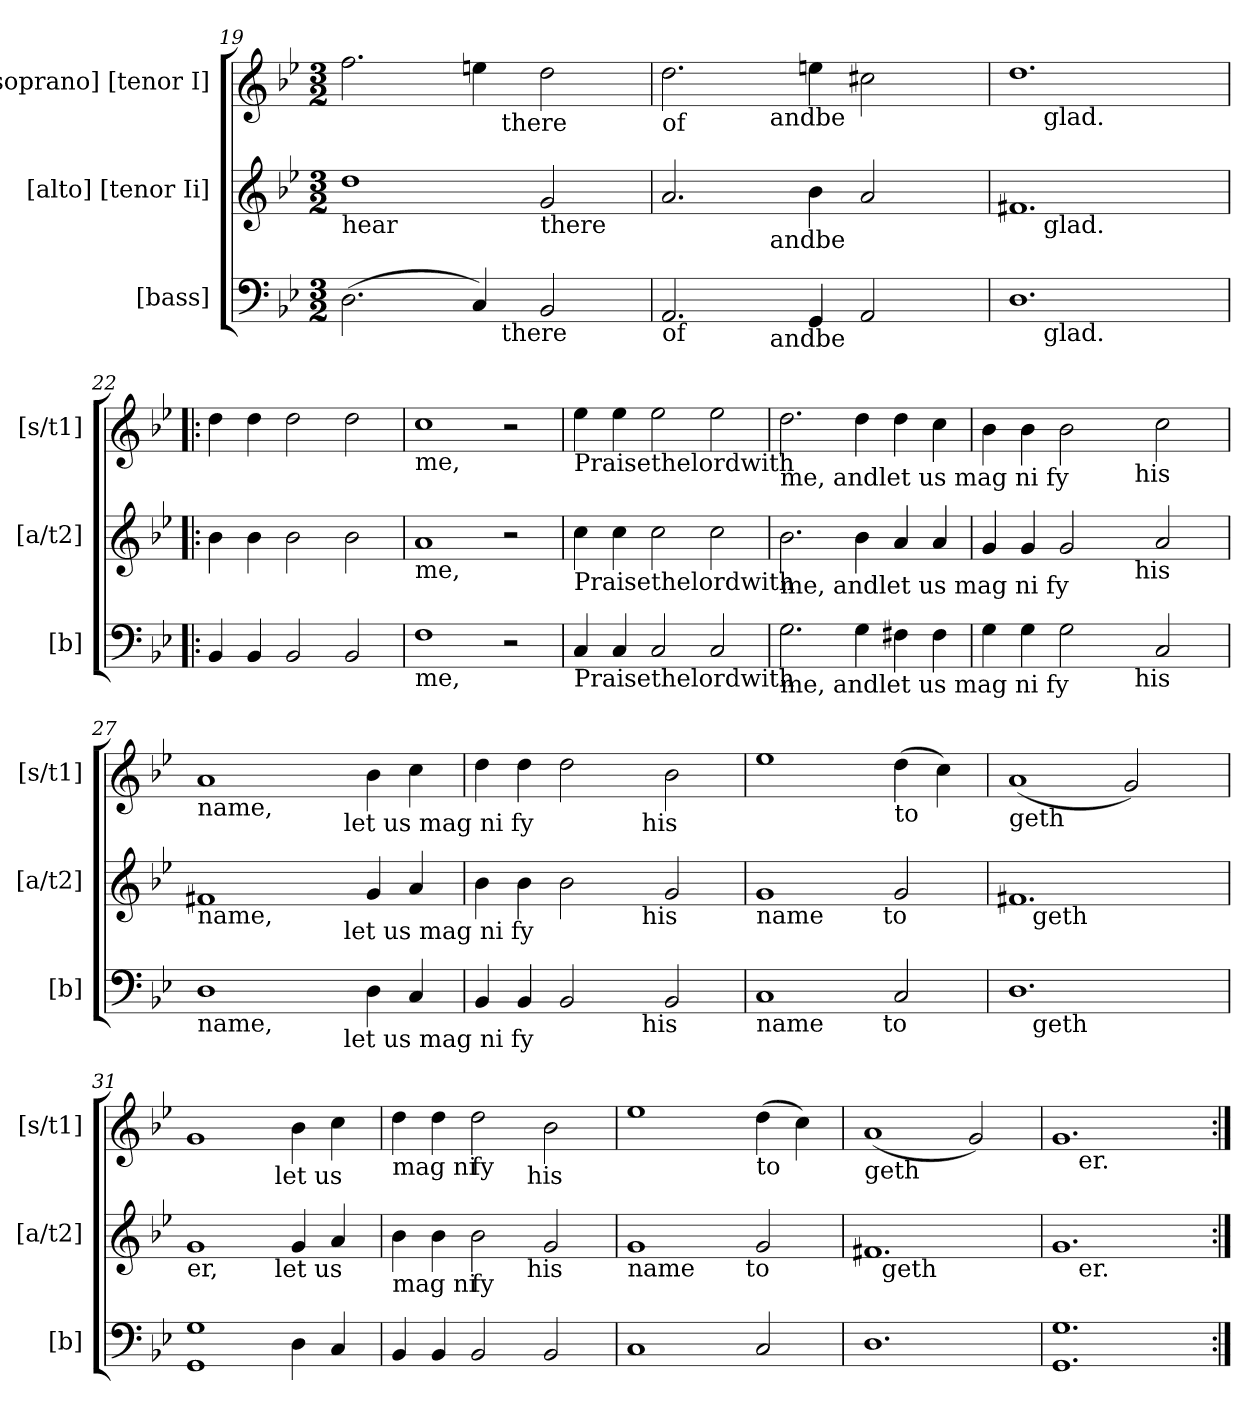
**kern	**kern	**kern
*part3	*part2	*part1
*staff3	*staff2	*staff1
*I"[bass]	*I"[alto] [tenor Ii]	*I"[soprano] [tenor I]
*I'[b]	*I'[a/t2]	*I'[s/t1]
!!LO:PB:g=z
*clefF4	*clefG2	*clefG2
*k[b-e-]	*k[b-e-]	*k[b-e-]
*B-:	*B-:	*B-:
*M3/2	*M3/2	*M3/2
=19	=19	=19
!	!	!LO:TX:b:t=hear
!	!LO:TX:b:t=hear	!
!LO:TX:b:t=hear	!	!
*^	*	*^
(>2.D\	2ryy	1dd	2.ff\	2ryy
.	4ryy	.	.	4ryy
4C/)	16.ryy	.	4een\	16.ryy
!	!	!	!	!LO:TX:b:t=there
!	!LO:TX:b:t=there	!	!	!
.	2ryy	.	.	2ryy
!	!	!LO:TX:b:t=there	!	!
2BB-/	.	2g/	2dd\	.
.	8ryy	.	.	8ryy
.	32ryy	.	.	32ryy
=20	=20	=20	=20	=20
!	!	!	!LO:TX:b:t=of	!
!	!	!LO:TX:b:t=of	!	!
!LO:TX:b:t=of	!	!	!	!
*	*	*^	*	*
2.AA/	2ryy	2.a/	2ryy	2.dd\	2ryy
.	16.ryy	.	16.ryy	.	16.ryy
!	!	!	!	!	!LO:TX:b:t=andbe
!	!	!	!LO:TX:b:t=andbe	!	!
!	!LO:TX:b:t=andbe	!	!	!	!
.	2ryy	.	2ryy	.	2ryy
4GG/	.	4b-\	.	4een\	.
2AA/	.	2a/	.	2cc#X\	.
.	4ryy	.	4ryy	.	4ryy
.	8ryy	.	8ryy	.	8ryy
.	32ryy	.	32ryy	.	32ryy
=21	=21	=21	=21	=21	=21
1.D	8ryy	1.f#X	8ryy	1.dd	8ryy
!	!	!	!	!	!LO:TX:b:t=glad.
!	!	!	!LO:TX:b:t=glad.	!	!
!	!LO:TX:b:t=glad.	!	!	!	!
.	1ryy	.	1ryy	.	1ryy
.	4.ryy	.	4.ryy	.	4.ryy
=22!|:	=22!|:	=22!|:	=22!|:	=22!|:	=22!|:
!	!	!	!	!LO:TX:b:t=Praisethelordwith	!
!	!	!LO:TX:b:t=Praisethelordwith	!	!	!
!LO:TX:b:t=Praisethelordwith	!	!	!	!	!
*v	*v	*	*	*v	*v
*	*v	*v	*
4BB-/	4b-\	4dd\
4BB-/	4b-\	4dd\
2BB-/	2b-\	2dd\
2BB-/	2b-\	2dd\
=23	=23	=23
!	!	!LO:TX:b:t=me,
!	!LO:TX:b:t=me,	!
!LO:TX:b:t=me,	!	!
1F	1a	1cc
2r	2r	2r
=24	=24	=24
!	!	!LO:TX:b:t=Praisethelordwith
!	!LO:TX:b:t=Praisethelordwith	!
!LO:TX:b:t=Praisethelordwith	!	!
4C/	4cc\	4ee-\
4C/	4cc\	4ee-\
2C/	2cc\	2ee-\
2C/	2cc\	2ee-\
!!LO:LB:g=z
=25	=25	=25
!	!	!LO:TX:b:t=me, andlet us mag ni fy
!	!LO:TX:b:t=me, andlet us mag ni fy	!
!LO:TX:b:t=me, andlet us mag ni fy	!	!
2.G\	2.b-\	2.dd\
4G\	4b-\	4dd\
4F#X\	4a/	4dd\
4F#\	4a/	4cc\
=26	=26	=26
*^	*^	*^
4G\	2ryy	4g/	2ryy	4b-\	2ryy
4G\	.	4g/	.	4b-\	.
2G\	4ryy	2g/	4ryy	2b-\	4ryy
.	8ryy	.	8ryy	.	8ryy
.	32ryy	.	32ryy	.	32ryy
!	!	!	!	!	!LO:TX:b:t=his
!	!	!	!LO:TX:b:t=his	!	!
!	!LO:TX:b:t=his	!	!	!	!
.	2ryy	.	2ryy	.	2ryy
2C/	.	2a/	.	2cc\	.
.	16.ryy	.	16.ryy	.	16.ryy
=27	=27	=27	=27	=27	=27
!	!	!	!	!LO:TX:b:t=name,	!
!	!	!LO:TX:b:t=name,	!	!	!
!LO:TX:b:t=name,	!	!	!	!	!
1D	2ryy	1f#X	2ryy	1a	2ryy
.	4ryy	.	4ryy	.	4ryy
.	8ryy	.	8ryy	.	8ryy
.	32ryy	.	32ryy	.	32ryy
!	!	!	!	!	!LO:TX:b:t=let us mag ni fy
!	!	!	!LO:TX:b:t=let us mag ni fy	!	!
!	!LO:TX:b:t=let us mag ni fy	!	!	!	!
.	2ryy	.	2ryy	.	2ryy
4D\	.	4g/	.	4b-\	.
4C/	.	4a/	.	4cc\	.
.	16.ryy	.	16.ryy	.	16.ryy
=28	=28	=28	=28	=28	=28
4BB-/	2ryy	4b-\	2ryy	4dd\	2ryy
4BB-/	.	4b-\	.	4dd\	.
2BB-/	4ryy	2b-\	4ryy	2dd\	4ryy
.	8ryy	.	8ryy	.	8ryy
.	32ryy	.	32ryy	.	32ryy
!	!	!	!	!	!LO:TX:b:t=his
!	!	!	!LO:TX:b:t=his	!	!
!	!LO:TX:b:t=his	!	!	!	!
.	2ryy	.	2ryy	.	2ryy
2BB-/	.	2g/	.	2b-\	.
.	16.ryy	.	16.ryy	.	16.ryy
=29	=29	=29	=29	=29	=29
!	!	!	!	!LO:TX:b:t=name	!
!	!	!LO:TX:b:t=name	!	!	!
!LO:TX:b:t=name	!	!	!	!	!
*	*	*	*	*v	*v
1C	2ryy	1g	2ryy	1ee-
.	4...ryy	.	4...ryy	.
!	!	!	!LO:TX:b:t=to	!
!	!LO:TX:b:t=to	!	!	!
.	2ryy	.	2ryy	.
!	!	!	!	!LO:TX:b:t=to
2C/	.	2g/	.	(>4dd\
.	.	.	.	4cc\)
.	32ryy	.	32ryy	.
=30	=30	=30	=30	=30
!	!	!	!	!LO:TX:b:t=geth
1.D	16.ryy	1.f#X	16.ryy	(<1a
!	!	!	!LO:TX:b:t=geth	!
!	!LO:TX:b:t=geth	!	!	!
.	1ryy	.	1ryy	.
.	.	.	.	2g/)
.	4ryy	.	4ryy	.
.	8ryy	.	8ryy	.
.	32ryy	.	32ryy	.
!!LO:LB:g=z
=31	=31	=31	=31	=31
!	!	!	!	!LO:TX:b:t=er,
!	!	!LO:TX:b:t=er,	!	!
*v	*v	*	*	*^
1GG 1G	1g	2...ryy	1g	2...ryy
!	!	!	!	!LO:TX:b:t=let us
!	!	!LO:TX:b:t=let us	!	!
.	.	2ryy	.	2ryy
4D\	4g/	.	4b-\	.
4C/	4a/	.	4cc\	.
.	.	16ryy	.	16ryy
=32	=32	=32	=32	=32
!	!	!	!LO:TX:b:t=mag ni	!
!	!LO:TX:b:t=mag ni	!	!	!
4BB-/	4b-\	2...ryy	4dd\	2...ryy
4BB-/	4b-\	.	4dd\	.
!	!	!	!LO:TX:b:t=fy	!
!	!LO:TX:b:t=fy	!	!	!
2BB-/	2b-\	.	2dd\	.
!	!	!	!	!LO:TX:b:t=his
!	!	!LO:TX:b:t=his	!	!
.	.	2ryy	.	2ryy
2BB-/	2g/	.	2b-\	.
.	.	16ryy	.	16ryy
=33	=33	=33	=33	=33
!	!	!	!LO:TX:b:t=name	!
!	!LO:TX:b:t=name	!	!	!
*	*	*	*v	*v
1C	1g	2ryy	1ee-
.	.	4...ryy	.
!	!	!LO:TX:b:t=to	!
.	.	2ryy	.
!	!	!	!LO:TX:b:t=to
2C/	2g/	.	(>4dd\
.	.	.	4cc\)
.	.	32ryy	.
=34	=34	=34	=34
!	!	!	!LO:TX:b:t=geth
1.D	1.f#X	16ryy	(<1a
!	!	!LO:TX:b:t=geth	!
.	.	1ryy	.
.	.	.	2g/)
.	.	4..ryy	.
=35	=35	=35	=35
*	*	*	*^
1.GG 1.G	1.g	8ryy	1.g	8ryy
!	!	!	!	!LO:TX:b:t=er.
!	!	!LO:TX:b:t=er.	!	!
.	.	1ryy	.	1ryy
.	.	4.ryy	.	4.ryy
*	*v	*v	*	*
*	*	*v	*v
=:|!	=:|!	=:|!
*-	*-	*-
